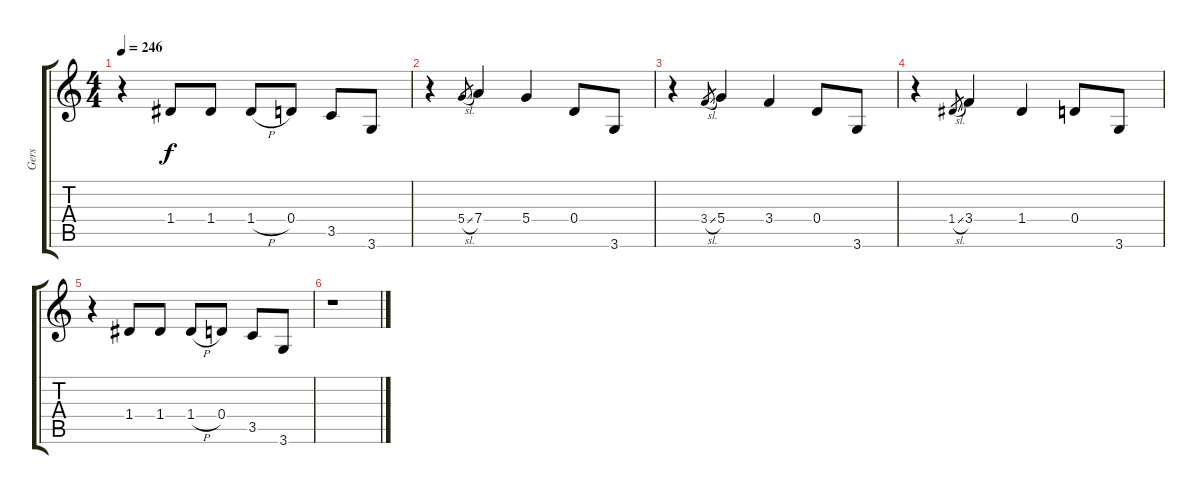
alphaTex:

\track ("Gers" "Gers") {instrument distortionguitar}
\staff {score tabs}
\tuning (E4 B3 G3 D3 A2 E2) {hide}
\ts (4 4)
\tempo 246
\clef g2
\ks c
r.4{dy f} 1.4.8 1.4.8 1.4{h}.8 0.4.8 3.5.8 3.6.8 |
r.4 5.4{sl}.8{gr} 7.4.4 5.4.4 0.4.8 3.6.8 |
r.4 3.4{sl}.8{gr} 5.4.4 3.4.4 0.4.8 3.6.8 |
r.4 1.4{sl}.8{gr} 3.4.4 1.4.4 0.4.8 3.6.8 |
r.4 1.4.8 1.4.8 1.4{h}.8 0.4.8 3.5.8 3.6.8 |
r.1
